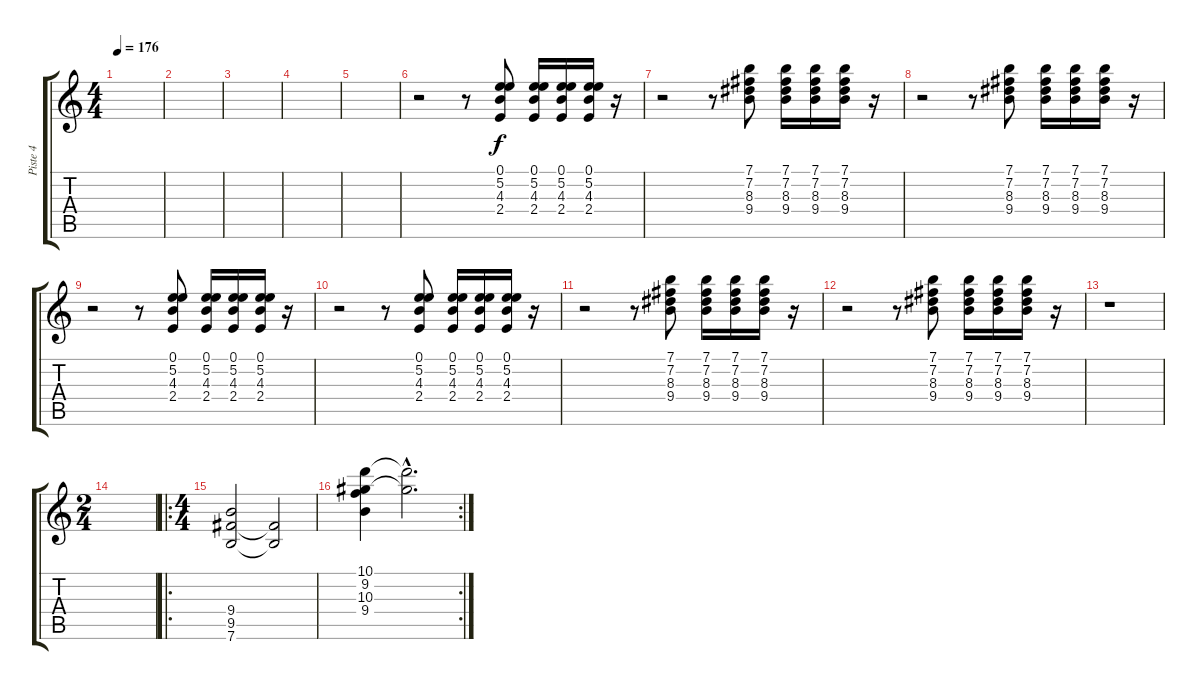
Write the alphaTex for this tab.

\track ("Piste 4" "Piste 4") {instrument overdrivenguitar}
\staff {score tabs}
\tuning (E4 B3 G3 D3 A2 E2) {hide}
\ts (4 4)
\tempo 176
\clef g2
\ks c
|
|
|
|
|
r.2 r.8 (0.1 5.2 4.3 2.4).8 (0.1 5.2 4.3 2.4).16 (0.1 5.2 4.3 2.4).16 (0.1 5.2 4.3 2.4).16 r.16 |
r.2 r.8 (7.1 7.2 8.3 9.4).8 (7.1 7.2 8.3 9.4).16 (7.1 7.2 8.3 9.4).16 (7.1 7.2 8.3 9.4).16 r.16 |
r.2 r.8 (7.1 7.2 8.3 9.4).8 (7.1 7.2 8.3 9.4).16 (7.1 7.2 8.3 9.4).16 (7.1 7.2 8.3 9.4).16 r.16 |
r.2 r.8 (0.1 5.2 4.3 2.4).8 (0.1 5.2 4.3 2.4).16 (0.1 5.2 4.3 2.4).16 (0.1 5.2 4.3 2.4).16 r.16 |
r.2 r.8 (0.1 5.2 4.3 2.4).8 (0.1 5.2 4.3 2.4).16 (0.1 5.2 4.3 2.4).16 (0.1 5.2 4.3 2.4).16 r.16 |
r.2 r.8 (7.1 7.2 8.3 9.4).8 (7.1 7.2 8.3 9.4).16 (7.1 7.2 8.3 9.4).16 (7.1 7.2 8.3 9.4).16 r.16 |
r.2 r.8 (7.1 7.2 8.3 9.4).8 (7.1 7.2 8.3 9.4).16 (7.1 7.2 8.3 9.4).16 (7.1 7.2 8.3 9.4).16 r.16 |
r.1 |
\ts (2 4)
|
\ro
\ts (4 4)
(9.4 9.5 7.6).2 (9.5{t} 7.6{t}).2 |
\rc 2
(10.1 9.2 10.3 9.4).4 (10.1{hac t} 9.2{hac t}).2{d}
